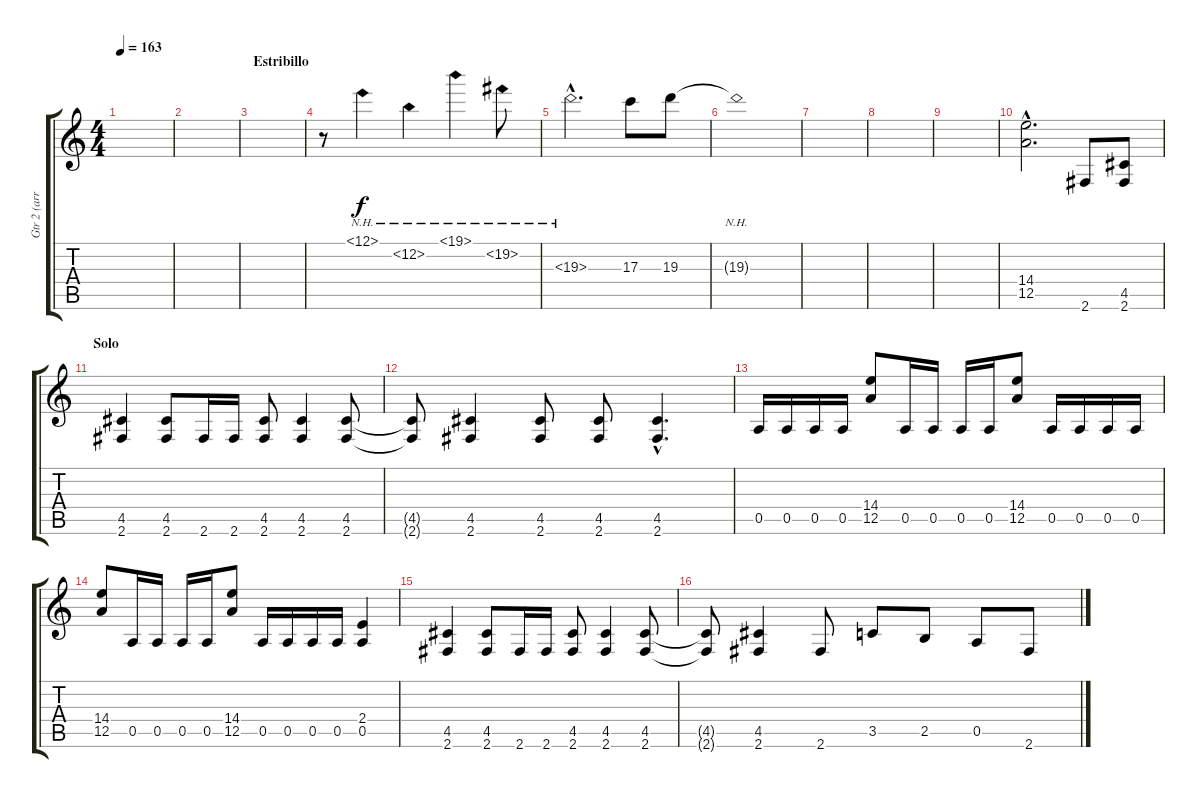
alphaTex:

\track ("Gtr 2 (arreglos y base)" "Gtr 2 (arr") {instrument distortionguitar}
\staff {score tabs}
\tuning (E4 B3 G3 D3 A2 E2) {hide}
\ts (4 4)
\tempo 163
\clef g2
\ks c
|
|
\section ("" "Estribillo")
|
r.8 12.1{nh}.4 12.2{nh}.4 19.1{nh}.4 19.2{nh}.8 |
19.3{nh hac}.2{d} 17.3.8 19.3.8 |
19.3{nh t}.1 |
|
|
|
(14.4{hac} 12.5{hac}).2{d} 2.6.8 (4.5 2.6).8 |
\section ("" "Solo")
(4.5 2.6).4 (4.5 2.6).8 2.6.16 2.6.16 (4.5 2.6).8 (4.5 2.6).4 (4.5 2.6).8 |
(4.5{t} 2.6{t}).8 (4.5 2.6).4 (4.5 2.6).8 (4.5 2.6).8 (4.5{hac} 2.6{hac}).4{d} |
0.5.16 0.5.16 0.5.16 0.5.16 (14.4 12.5).8 0.5.16 0.5.16 0.5.16 0.5.16 (14.4 12.5).8 0.5.16 0.5.16 0.5.16 0.5.16 |
(14.4 12.5).8 0.5.16 0.5.16 0.5.16 0.5.16 (14.4 12.5).8 0.5.16 0.5.16 0.5.16 0.5.16 (2.4 0.5).4 |
(4.5 2.6).4 (4.5 2.6).8 2.6.16 2.6.16 (4.5 2.6).8 (4.5 2.6).4 (4.5 2.6).8 |
(4.5{t} 2.6{t}).8 (4.5 2.6).4 2.6.8 3.5.8 2.5.8 0.5.8 2.6.8
